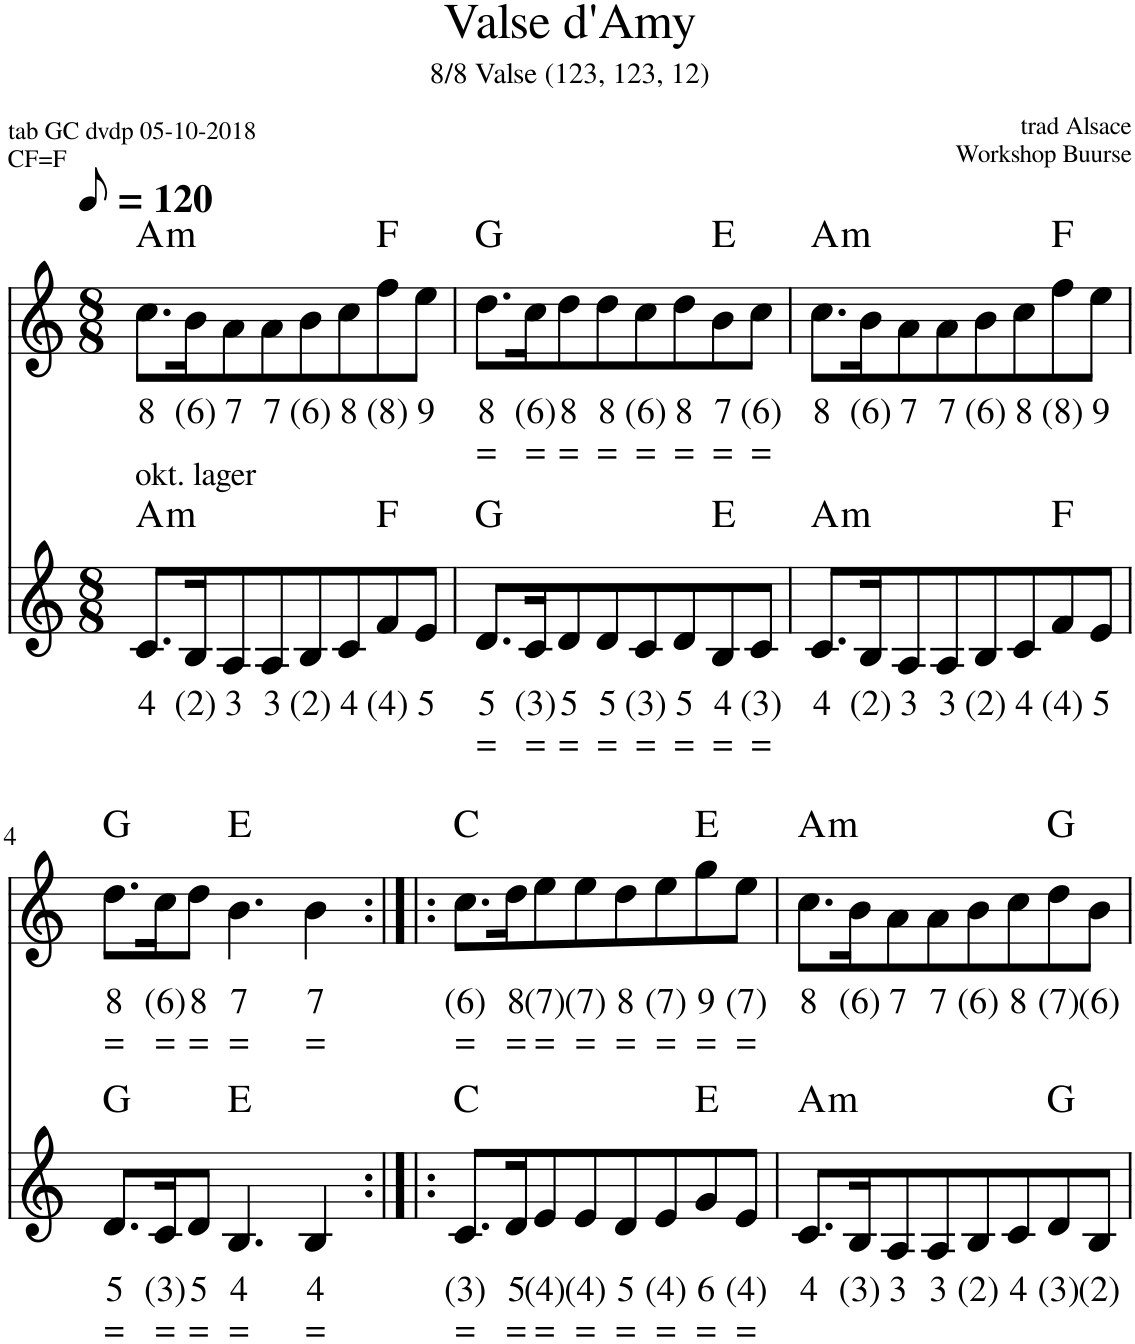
**kern	**text	**text	**kern	**text	**text	**harte
*part2	*part2	*part2	*part1	*part1	*part1	*part1
*staff2	*staff2	*staff2	*staff1	*staff1	*staff1	*
*I"Stem	*	*	*I"Stem	*	*	*
*clefG2	*	*	*clefG2	*	*	*
*k[]	*	*	*k[]	*	*	*
*M8/8	*	*	*M8/8	*	*	*
*MM60	*	*	*MM60	*	*	*
=1	=1	=1	=1	=1	=1	=1
!LO:TX:a:t=okt. lager	!	!	!	!	!	!
!	!LO:LY:b	!	!	!LO:LY:b	!	!LO:H:kt=m
8.c/L	4	.	8.cc\L	8	.	A:min
!	!LO:LY:b	!	!	!LO:LY:b	!	!
16B/K	(2)	.	16b\K	(6)	.	.
!	!LO:LY:b	!	!	!LO:LY:b	!	!
8A/	3	.	8a\	7	.	.
!	!LO:LY:b	!	!	!LO:LY:b	!	!
8A/	3	.	8a\	7	.	.
!	!LO:LY:b	!	!	!LO:LY:b	!	!
8B/	(2)	.	8b\	(6)	.	.
!	!LO:LY:b	!	!	!LO:LY:b	!	!
8c/	4	.	8cc\	8	.	.
!	!LO:LY:b	!	!	!LO:LY:b	!	!
8f/	(4)	.	8ff\	(8)	.	F:maj
!	!LO:LY:b	!	!	!LO:LY:b	!	!
8e/J	5	.	8ee\J	9	.	.
=2	=2	=2	=2	=2	=2	=2
!	!LO:LY:b	!LO:LY:b	!	!LO:LY:b	!LO:LY:b	!
8.d/L	5	=	8.dd\L	8	=	G:maj
!	!LO:LY:b	!LO:LY:b	!	!LO:LY:b	!LO:LY:b	!
16c/K	(3)	=	16cc\K	(6)	=	.
!	!LO:LY:b	!LO:LY:b	!	!LO:LY:b	!LO:LY:b	!
8d/	5	=	8dd\	8	=	.
!	!LO:LY:b	!LO:LY:b	!	!LO:LY:b	!LO:LY:b	!
8d/	5	=	8dd\	8	=	.
!	!LO:LY:b	!LO:LY:b	!	!LO:LY:b	!LO:LY:b	!
8c/	(3)	=	8cc\	(6)	=	.
!	!LO:LY:b	!LO:LY:b	!	!LO:LY:b	!LO:LY:b	!
8d/	5	=	8dd\	8	=	.
!	!LO:LY:b	!LO:LY:b	!	!LO:LY:b	!LO:LY:b	!
8B/	4	=	8b\	7	=	E:maj
!	!LO:LY:b	!LO:LY:b	!	!LO:LY:b	!LO:LY:b	!
8c/J	(3)	=	8cc\J	(6)	=	.
=3	=3	=3	=3	=3	=3	=3
!	!LO:LY:b	!	!	!LO:LY:b	!	!LO:H:kt=m
8.c/L	4	.	8.cc\L	8	.	A:min
!	!LO:LY:b	!	!	!LO:LY:b	!	!
16B/K	(2)	.	16b\K	(6)	.	.
!	!LO:LY:b	!	!	!LO:LY:b	!	!
8A/	3	.	8a\	7	.	.
!	!LO:LY:b	!	!	!LO:LY:b	!	!
8A/	3	.	8a\	7	.	.
!	!LO:LY:b	!	!	!LO:LY:b	!	!
8B/	(2)	.	8b\	(6)	.	.
!	!LO:LY:b	!	!	!LO:LY:b	!	!
8c/	4	.	8cc\	8	.	.
!	!LO:LY:b	!	!	!LO:LY:b	!	!
8f/	(4)	.	8ff\	(8)	.	F:maj
!	!LO:LY:b	!	!	!LO:LY:b	!	!
8e/J	5	.	8ee\J	9	.	.
!!LO:LB:g=z
=4	=4	=4	=4	=4	=4	=4
!	!LO:LY:b	!LO:LY:b	!	!LO:LY:b	!LO:LY:b	!
8.d/L	5	=	8.dd\L	8	=	G:maj
!	!LO:LY:b	!LO:LY:b	!	!LO:LY:b	!LO:LY:b	!
16c/K	(3)	=	16cc\K	(6)	=	.
!	!LO:LY:b	!LO:LY:b	!	!LO:LY:b	!LO:LY:b	!
8d/J	5	=	8dd\J	8	=	.
!	!LO:LY:b	!LO:LY:b	!	!LO:LY:b	!LO:LY:b	!
4.B/	4	=	4.b\	7	=	E:maj
!	!LO:LY:b	!LO:LY:b	!	!LO:LY:b	!LO:LY:b	!
4B/	4	=	4b\	7	=	.
=5:|!|:	=5:|!|:	=5:|!|:	=5:|!|:	=5:|!|:	=5:|!|:	=5:|!|:
!	!LO:LY:b	!LO:LY:b	!	!LO:LY:b	!LO:LY:b	!
8.c/L	(3)	=	8.cc\L	(6)	=	C:maj
!	!LO:LY:b	!LO:LY:b	!	!LO:LY:b	!LO:LY:b	!
16d/K	5	=	16dd\K	8	=	.
!	!LO:LY:b	!LO:LY:b	!	!LO:LY:b	!LO:LY:b	!
8e/	(4)	=	8ee\	(7)	=	.
!	!LO:LY:b	!LO:LY:b	!	!LO:LY:b	!LO:LY:b	!
8e/	(4)	=	8ee\	(7)	=	.
!	!LO:LY:b	!LO:LY:b	!	!LO:LY:b	!LO:LY:b	!
8d/	5	=	8dd\	8	=	.
!	!LO:LY:b	!LO:LY:b	!	!LO:LY:b	!LO:LY:b	!
8e/	(4)	=	8ee\	(7)	=	.
!	!LO:LY:b	!LO:LY:b	!	!LO:LY:b	!LO:LY:b	!
8g/	6	=	8ggn\	9	=	E:maj
!	!LO:LY:b	!LO:LY:b	!	!LO:LY:b	!LO:LY:b	!
8e/J	(4)	=	8ee\J	(7)	=	.
=6	=6	=6	=6	=6	=6	=6
!	!LO:LY:b	!	!	!LO:LY:b	!	!LO:H:kt=m
8.c/L	4	.	8.cc\L	8	.	A:min
!	!LO:LY:b	!	!	!LO:LY:b	!	!
16B/K	(3)	.	16b\K	(6)	.	.
!	!LO:LY:b	!	!	!LO:LY:b	!	!
8A/	3	.	8a\	7	.	.
!	!LO:LY:b	!	!	!LO:LY:b	!	!
8A/	3	.	8a\	7	.	.
!	!LO:LY:b	!	!	!LO:LY:b	!	!
8B/	(2)	.	8b\	(6)	.	.
!	!LO:LY:b	!	!	!LO:LY:b	!	!
8c/	4	.	8cc\	8	.	.
!	!LO:LY:b	!	!	!LO:LY:b	!	!
8d/	(3)	.	8dd\	(7)	.	G:maj
!	!LO:LY:b	!	!	!LO:LY:b	!	!
8B/J	(2)	.	8b\J	(6)	.	.
=	=	=	=	=	=	=
*-	*-	*-	*-	*-	*-	*-
